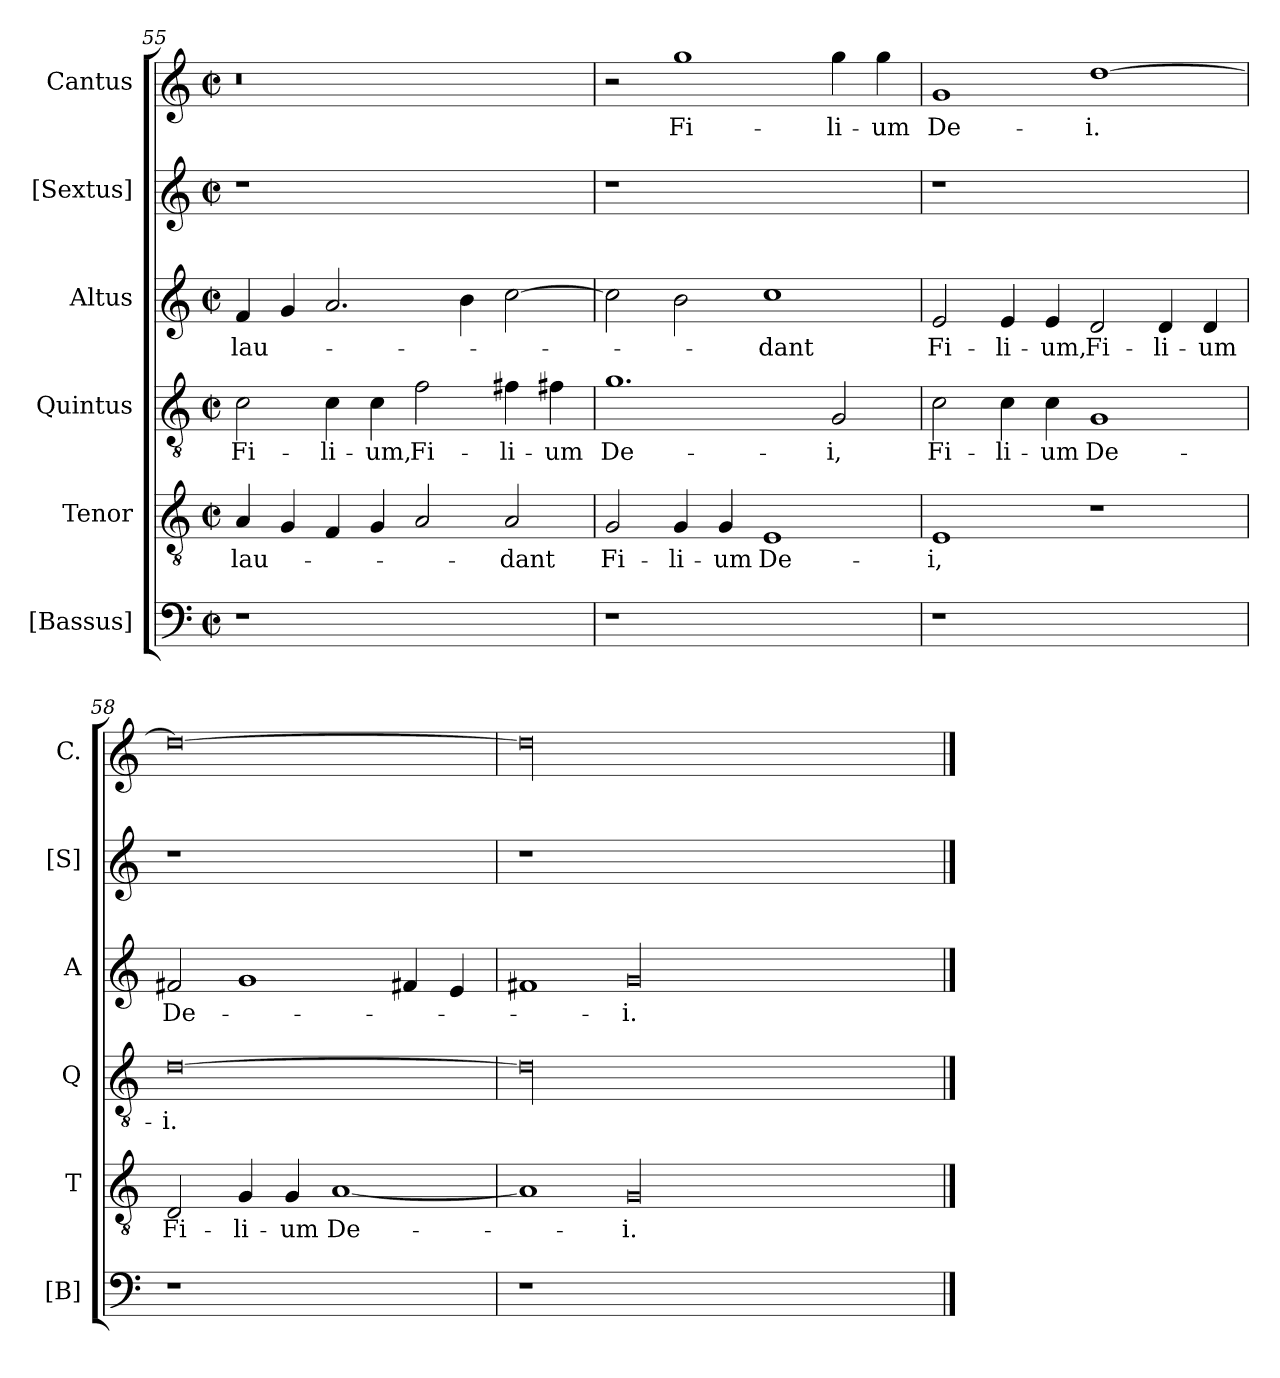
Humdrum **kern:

**kern	**kern	**text	**kern	**text	**kern	**text	**kern	**kern	**text
*part6	*part5	*part5	*part4	*part4	*part3	*part3	*part2	*part1	*part1
*staff6	*staff5	*staff5	*staff4	*staff4	*staff3	*staff3	*staff2	*staff1	*staff1
*I"[Bassus]	*I"Tenor	*	*I"Quintus	*	*I"Altus	*	*I"[Sextus]	*I"Cantus	*
*I'[B]	*I'T	*	*I'Q	*	*I'A	*	*I'[S]	*I'C.	*
*clefF4	*clefGv2	*	*clefGv2	*	*clefG2	*	*clefG2	*clefG2	*
*k[]	*k[]	*	*k[]	*	*k[]	*	*k[]	*k[]	*
*C:	*C:	*	*C:	*	*C:	*	*C:	*C:	*
*M2/2	*M2/2	*	*M2/2	*	*M2/2	*	*M2/2	*M2/2	*
*met(c|)	*met(c|)	*	*met(c|)	*	*met(c|)	*	*met(c|)	*met(c|)	*
=55	=55	=55	=55	=55	=55	=55	=55	=55	=55
!	!	!	!	!	!	!	!	!LO:N:vis=0	!
1r	4A/	-lau-	2c\	Fi-	4f/	-lau-	1r	1r	.
.	4G/	.	.	.	4g/	.	.	.	.
.	4F/	.	4c\	-li-	2.a/	.	.	.	.
.	4G/	.	4c\	-um,	.	.	.	.	.
1ryy	2A/	.	2f\	Fi-	.	.	1ryy	1ryy	.
.	.	.	.	.	4b\	.	.	.	.
.	2A/	-dant	4f#X\	-li-	[2cc\	.	.	.	.
.	.	.	4f#X\	-um	.	.	.	.	.
=56	=56	=56	=56	=56	=56	=56	=56	=56	=56
1r	2G/	Fi-	1.g\	De-	2cc\]	.	1r	2r	.
.	4G/	-li-	.	.	2b\	.	.	1gg\	Fi-
.	4G/	-um	.	.	.	.	.	.	.
1ryy	1E/	De-	.	.	1cc\	-dant	1ryy	.	.
.	.	.	2G/	-i,	.	.	.	4gg\	-li-
.	.	.	.	.	.	.	.	4gg\	-um
=57	=57	=57	=57	=57	=57	=57	=57	=57	=57
1r	1E/	-i,	2c\	Fi-	2e/	Fi-	1r	1g/	De-
.	.	.	4c\	-li-	4e/	-li-	.	.	.
.	.	.	4c\	-um	4e/	-um,	.	.	.
1ryy	1r	.	1G/	De-	2d/	Fi-	1ryy	[1dd\	-i.
.	.	.	.	.	4d/	-li-	.	.	.
.	.	.	.	.	4d/	-um	.	.	.
=58	=58	=58	=58	=58	=58	=58	=58	=58	=58
1r	2D/	Fi-	[0d\	-i.	2f#X/	De-	1r	0dd\_	.
.	4G/	-li-	.	.	1g/	.	.	.	.
.	4G/	-um	.	.	.	.	.	.	.
1ryy	[1A/	De-	.	.	.	.	1ryy	.	.
.	.	.	.	.	4f#X/	.	.	.	.
.	.	.	.	.	4e/	.	.	.	.
=59	=59	=59	=59	=59	=59	=59	=59	=59	=59
1r	1A/]	.	00d\]	.	1f#X/	.	1r	00dd\]	.
00ryy	00G/	-i.	.	.	00g/	-i.	00ryy	.	.
.	.	.	1d\yy	.	.	.	.	1dd\yy	.
==	==	==	==	==	==	==	==	==	==
*-	*-	*-	*-	*-	*-	*-	*-	*-	*-
